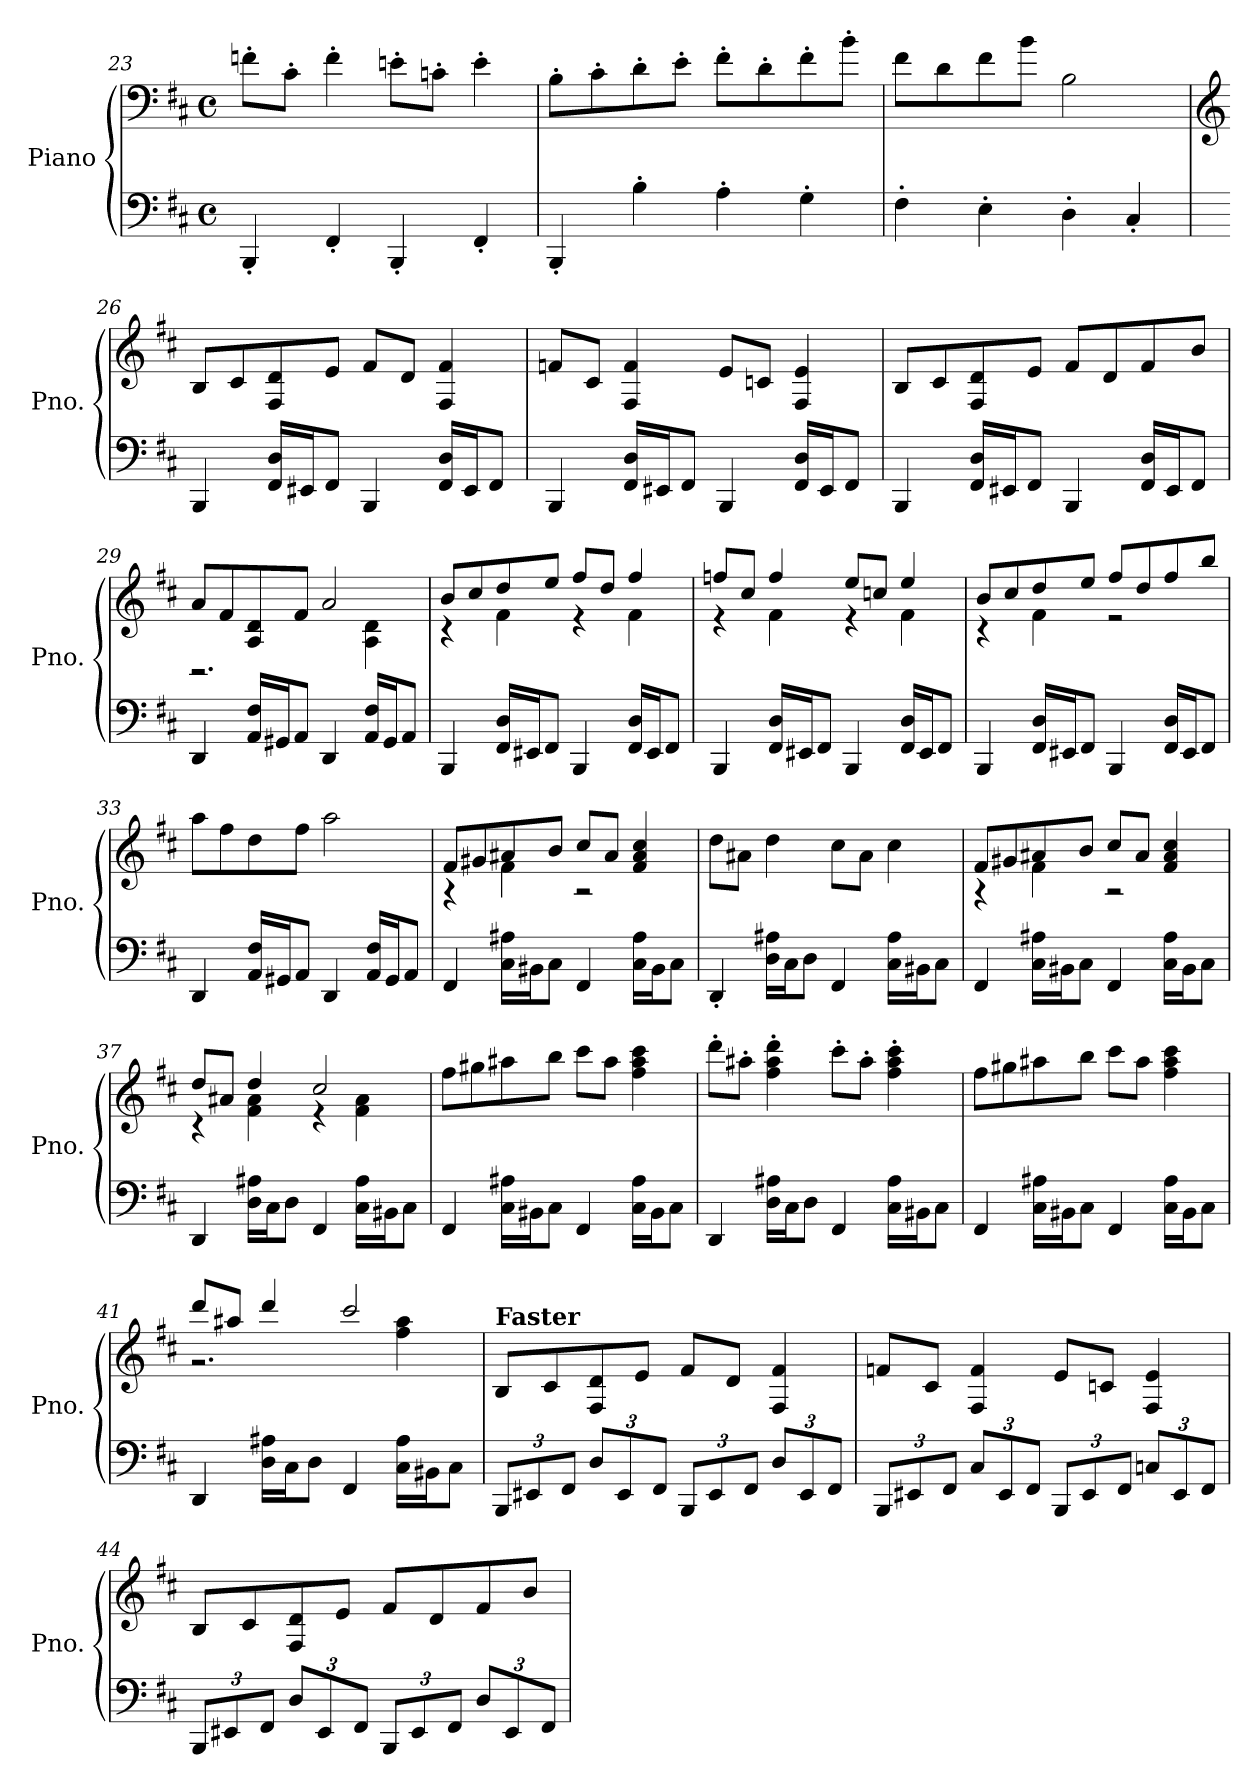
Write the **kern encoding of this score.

**kern	**kern	**dynam
*part1	*part1	*part1
*staff2	*staff1	*staff1/2
*I"Piano	*	*
*I'Pno.	*	*
*clefF4	*clefF4	*
*k[f#c#]	*k[f#c#]	*
*M4/4	*M4/4	*
*met(c)	*met(c)	*
=23	=23	=23
4BBB'/	8fn'\L	.
.	8c#'\J	.
4FF#'/	4f'\	.
4BBB'/	8en'\L	.
.	8cn'\J	.
4FF#'/	4e'\	.
=24	=24	=24
4BBB'/	8B'\L	.
.	8c#'\	.
4B'\	8d'\	.
.	8e'\J	.
4A'\	8f#'\L	.
.	8d'\	.
4G'\	8f#'\	.
.	8b'\J	.
=25	=25	=25
4F#'\	8f#\L	.
.	8d\	.
4E'\	8f#\	.
.	8b\J	.
4D'\	2B\	.
4C#'/	.	.
!!LO:PB:g=z
=26	=26	=26
*	*clefG2	*
!	!	!LO:DY:b=2
!	!	!LO:DY:n=1:b
4BBB/	8B/L	mf mf
.	8c#/	.
16FF#/ 16D/LL	8F#/ 8d/	.
16EE#X/J	.	.
8FF#/J	8e/J	.
4BBB/	8f#/L	.
.	8d/J	.
16FF#/ 16D/LL	4F#/ 4f#/	.
16EE#/J	.	.
8FF#/J	.	.
=27	=27	=27
4BBB/	8fn/L	.
.	8c#/J	.
16FF#/ 16D/LL	4F#/ 4f/	.
16EE#X/J	.	.
8FF#/J	.	.
4BBB/	8e/L	.
.	8cn/J	.
16FF#/ 16D/LL	4F#/ 4e/	.
16EE#/J	.	.
8FF#/J	.	.
=28	=28	=28
4BBB/	8B/L	.
.	8c#/	.
16FF#/ 16D/LL	8F#/ 8d/	.
16EE#X/J	.	.
8FF#/J	8e/J	.
4BBB/	8f#/L	.
.	8d/	.
16FF#/ 16D/LL	8f#/	.
16EE#/J	.	.
8FF#/J	8b/J	.
!!LO:LB:g=z
=29	=29	=29
*	*^	*
4DD/	8a/L	2.r	.
.	8f#/	.	.
16AA/ 16F#/LL	8A/ 8d/	.	.
16GG#X/J	.	.	.
8AA/J	8f#/J	.	.
4DD/	2a/	.	.
16AA/ 16F#/LL	.	4A\ 4d\	.
16GG#/J	.	.	.
8AA/J	.	.	.
=30	=30	=30	=30
4BBB/	8b/L	4r	.
.	8cc#/	.	.
16FF#/ 16D/LL	8dd/	4f#\	.
16EE#X/J	.	.	.
8FF#/J	8ee/J	.	.
4BBB/	8ff#/L	4r	.
.	8dd/J	.	.
16FF#/ 16D/LL	4ff#/	4f#\	.
16EE#/J	.	.	.
8FF#/J	.	.	.
=31	=31	=31	=31
4BBB/	8ffn/L	4r	.
.	8cc#/J	.	.
16FF#/ 16D/LL	4ff/	4f#\	.
16EE#X/J	.	.	.
8FF#/J	.	.	.
4BBB/	8ee/L	4r	.
.	8ccn/J	.	.
16FF#/ 16D/LL	4ee/	4f#\	.
16EE#/J	.	.	.
8FF#/J	.	.	.
=32	=32	=32	=32
4BBB/	8b/L	4r	.
.	8cc#/	.	.
16FF#/ 16D/LL	8dd/	4f#\	.
16EE#X/J	.	.	.
8FF#/J	8ee/J	.	.
4BBB/	8ff#/L	2r	.
.	8dd/	.	.
16FF#/ 16D/LL	8ff#/	.	.
16EE#/J	.	.	.
8FF#/J	8bb/J	.	.
*	*v	*v	*
!!LO:LB:g=z
=33	=33	=33
4DD/	8aa\L	.
.	8ff#\	.
16AA/ 16F#/LL	8dd\	.
16GG#X/J	.	.
8AA/J	8ff#\J	.
4DD/	2aa\	.
16AA/ 16F#/LL	.	.
16GG#/J	.	.
8AA/J	.	.
=34	=34	=34
*	*^	*
4FF#/	8f#/L	4r	.
.	8g#X/	.	.
16C#\ 16A#X\LL	8a#X/	4f#\	.
16BB#X\J	.	.	.
8C#\J	8b/J	.	.
4FF#/	8cc#/L	2r	.
.	8a#/J	.	.
16C#\ 16A#\LL	4f#/ 4a#/ 4cc#/	.	.
16BB#\J	.	.	.
8C#\J	.	.	.
*	*v	*v	*
=35	=35	=35
4DD'/	8dd\L	.
.	8a#X\J	.
16D\ 16A#X\LL	4dd\	.
16C#\J	.	.
8D\J	.	.
4FF#/	8cc#\L	.
.	8a#\J	.
16C#\ 16A#\LL	4cc#\	.
16BB#X\J	.	.
8C#\J	.	.
=36	=36	=36
*	*^	*
4FF#/	8f#/L	4r	.
.	8g#X/	.	.
16C#\ 16A#X\LL	8a#X/	4f#\	.
16BB#X\J	.	.	.
8C#\J	8b/J	.	.
4FF#/	8cc#/L	2r	.
.	8a#/J	.	.
16C#\ 16A#\LL	4f#/ 4a#/ 4cc#/	.	.
16BB#\J	.	.	.
8C#\J	.	.	.
!!LO:LB:g=z	!!
=37	=37	=37	=37
4DD/	8dd/L	4r	.
.	8a#X/J	.	.
16D\ 16A#X\LL	4dd/	4f#\ 4a#\	.
16C#\J	.	.	.
8D\J	.	.	.
4FF#/	2cc#/	4r	.
16C#\ 16A#\LL	.	4f#\ 4a#\	.
16BB#X\J	.	.	.
8C#\J	.	.	.
*	*v	*v	*
=38	=38	=38
4FF#/	8ff#\L	.
.	8gg#X\	.
16C#\ 16A#X\LL	8aa#X\	.
16BB#X\J	.	.
8C#\J	8bb\J	.
4FF#/	8ccc#\L	.
.	8aa#\J	.
16C#\ 16A#\LL	4ff#\ 4aa#\ 4ccc#\	.
16BB#\J	.	.
8C#\J	.	.
=39	=39	=39
4DD/	8ddd'\L	.
.	8aa#X'\J	.
16D\ 16A#X\LL	4ff#\' 4aa#\' 4ddd\'	.
16C#\J	.	.
8D\J	.	.
4FF#/	8ccc#'\L	.
.	8aa#'\J	.
16C#\ 16A#\LL	4ff#\' 4aa#\' 4ccc#\'	.
16BB#X\J	.	.
8C#\J	.	.
!!LO:LB:g=z
=40	=40	=40
4FF#/	8ff#\L	.
.	8gg#X\	.
16C#\ 16A#X\LL	8aa#X\	.
16BB#X\J	.	.
8C#\J	8bb\J	.
4FF#/	8ccc#\L	.
.	8aa#\J	.
16C#\ 16A#\LL	4ff#\ 4aa#\ 4ccc#\	.
16BB#\J	.	.
8C#\J	.	.
=41	=41	=41
*	*^	*
4DD/	8ddd/L	2.r	.
.	8aa#X/J	.	.
16D\ 16A#X\LL	4ddd/	.	.
16C#\J	.	.	.
8D\J	.	.	.
4FF#/	2ccc#/	.	.
16C#\ 16A#\LL	.	4ff#\ 4aa#\	.
16BB#X\J	.	.	.
8C#\J	.	.	.
*	*v	*v	*
=42	=42	=42
*Xbrackettup	*	*
*	*MM150	*
!	!LO:TX:a:B:t=Faster	!
12BBB/L	8B/L	.
12EE#X/	.	.
.	8c#/	.
12FF#/J	.	.
12D/L	8F#/ 8d/	.
12EE#/	.	.
.	8e/J	.
12FF#/J	.	.
12BBB/L	8f#/L	.
12EE#/	.	.
.	8d/J	.
12FF#/J	.	.
12D/L	4F#/ 4f#/	.
12EE#/	.	.
12FF#/J	.	.
!!LO:PB:g=z
=43	=43	=43
12BBB/L	8fn/L	.
12EE#X/	.	.
.	8c#/J	.
12FF#/J	.	.
12C#/L	4F#/ 4f/	.
12EE#/	.	.
12FF#/J	.	.
12BBB/L	8e/L	.
12EE#/	.	.
.	8cn/J	.
12FF#/J	.	.
12Cn/L	4F#/ 4e/	.
12EE#/	.	.
12FF#/J	.	.
=44	=44	=44
12BBB/L	8B/L	.
12EE#X/	.	.
.	8c#/	.
12FF#/J	.	.
12D/L	8F#/ 8d/	.
12EE#/	.	.
.	8e/J	.
12FF#/J	.	.
12BBB/L	8f#/L	.
12EE#/	.	.
.	8d/	.
12FF#/J	.	.
12D/L	8f#/	.
12EE#/	.	.
.	8b/J	.
12FF#/J	.	.
=	=	=
*-	*-	*-
